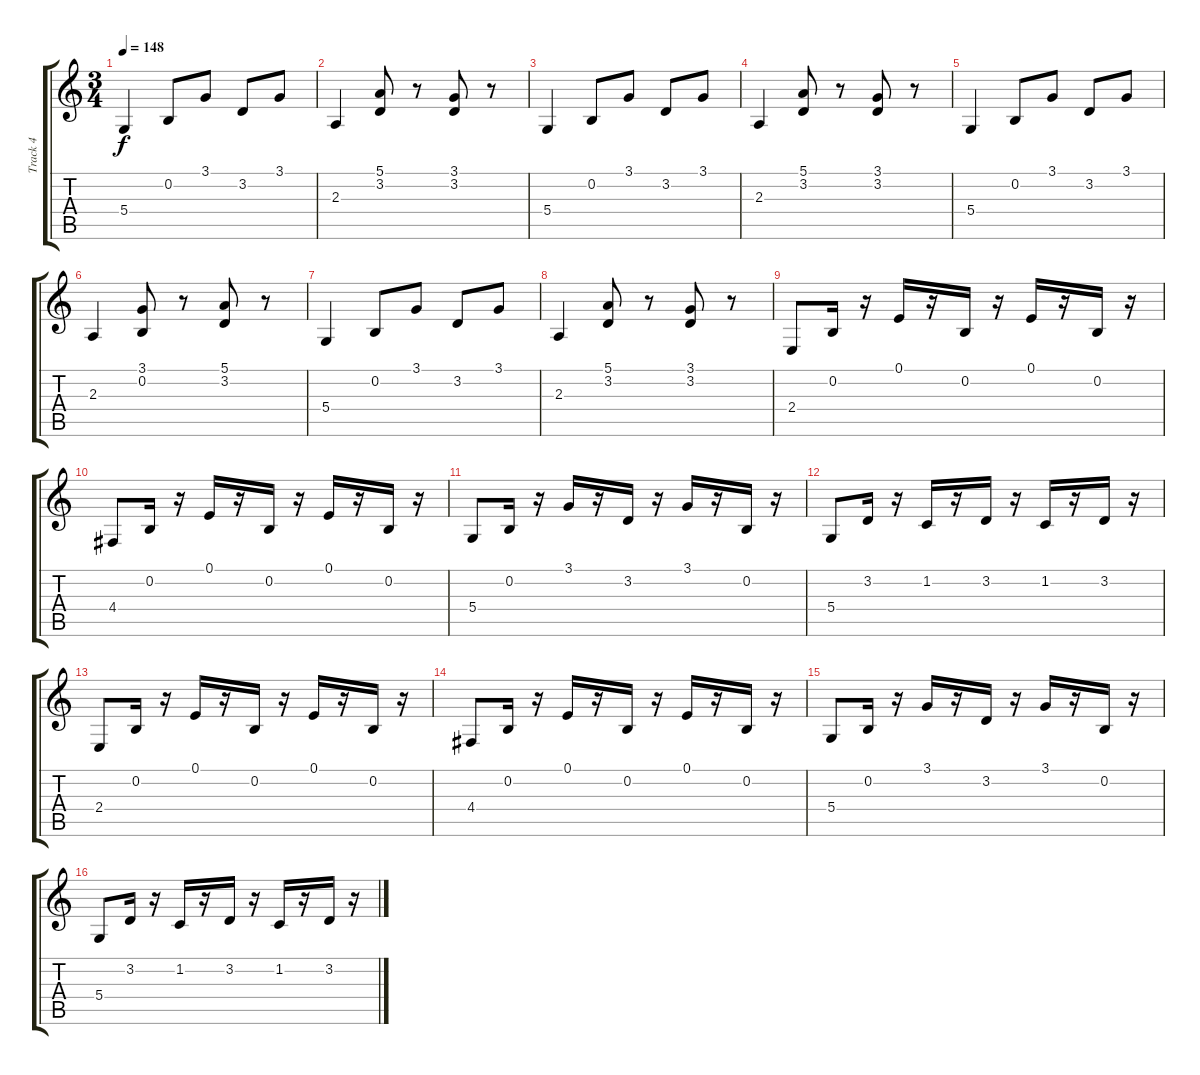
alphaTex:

\track ("Track 4" "Track 4") {instrument viola}
\staff {score tabs}
\tuning (E4 B3 G3 D3 A2 E2) {hide}
\ts (3 4)
\tempo 148
\clef g2
\ks c
5.4.4{dy f} 0.2.8 3.1.8 3.2.8 3.1.8 |
2.3.4 (5.1 3.2).8 r.8 (3.1 3.2).8 r.8 |
5.4.4 0.2.8 3.1.8 3.2.8 3.1.8 |
2.3.4 (5.1 3.2).8 r.8 (3.1 3.2).8 r.8 |
5.4.4 0.2.8 3.1.8 3.2.8 3.1.8 |
2.3.4 (3.1 0.2).8 r.8 (5.1 3.2).8 r.8 |
5.4.4 0.2.8 3.1.8 3.2.8 3.1.8 |
2.3.4 (5.1 3.2).8 r.8 (3.1 3.2).8 r.8 |
2.4.8 0.2.16 r.16 0.1.16 r.16 0.2.16 r.16 0.1.16 r.16 0.2.16 r.16 |
4.4.8 0.2.16 r.16 0.1.16 r.16 0.2.16 r.16 0.1.16 r.16 0.2.16 r.16 |
5.4.8 0.2.16 r.16 3.1.16 r.16 3.2.16 r.16 3.1.16 r.16 0.2.16 r.16 |
5.4.8 3.2.16 r.16 1.2.16 r.16 3.2.16 r.16 1.2.16 r.16 3.2.16 r.16 |
2.4.8 0.2.16 r.16 0.1.16 r.16 0.2.16 r.16 0.1.16 r.16 0.2.16 r.16 |
4.4.8 0.2.16 r.16 0.1.16 r.16 0.2.16 r.16 0.1.16 r.16 0.2.16 r.16 |
5.4.8 0.2.16 r.16 3.1.16 r.16 3.2.16 r.16 3.1.16 r.16 0.2.16 r.16 |
5.4.8 3.2.16 r.16 1.2.16 r.16 3.2.16 r.16 1.2.16 r.16 3.2.16 r.16
